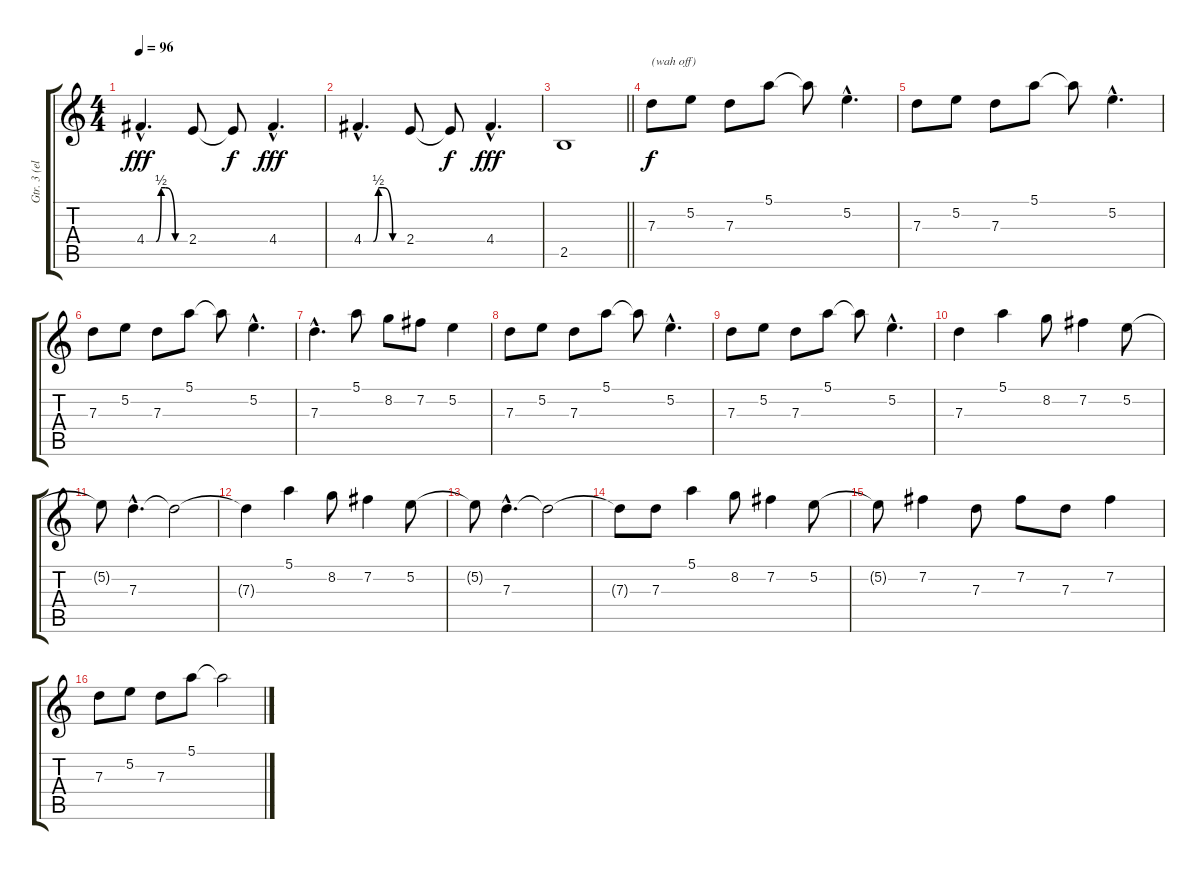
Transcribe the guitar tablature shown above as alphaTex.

\track ("Gtr. 3 (elec.)" "Gtr. 3 (el") {instrument overdrivenguitar}
\staff {score tabs}
\tuning (E4 B3 G3 D3 A2 E2) {hide}
\ts (4 4)
\tempo 96
\clef g2
\ks c
4.4{be (custom 0 0 15 0 23 2 30 2 45 0 60 0) hac}.4{d dy fff} 2.4.8 2.4{t}.8{dy f} 4.4{hac}.4{d dy fff} |
4.4{be (custom 0 0 15 0 23 2 30 2 45 0 60 0) hac}.4{d} 2.4.8 2.4{t}.8{dy f} 4.4{hac}.4{d dy fff} |
\barLineRight lightlight
2.5.1 |
7.3.8{txt "(wah off)" dy f} 5.2.8 7.3.8 5.1.8 5.1{t}.8 5.2{hac}.4{d} |
7.3.8 5.2.8 7.3.8 5.1.8 5.1{t}.8 5.2{hac}.4{d} |
7.3.8 5.2.8 7.3.8 5.1.8 5.1{t}.8 5.2{hac}.4{d} |
7.3{hac}.4{d} 5.1.8 8.2.8 7.2.8 5.2.4 |
7.3.8 5.2.8 7.3.8 5.1.8 5.1{t}.8 5.2{hac}.4{d} |
7.3.8 5.2.8 7.3.8 5.1.8 5.1{t}.8 5.2{hac}.4{d} |
7.3.4 5.1.4 8.2.8 7.2.4 5.2.8 |
5.2{t}.8 7.3{hac}.4{d} 7.3{t}.2 |
7.3{t}.4 5.1.4 8.2.8 7.2.4 5.2.8 |
5.2{t}.8 7.3{hac}.4{d} 7.3{t}.2 |
7.3{t}.8 7.3.8 5.1.4 8.2.8 7.2.4 5.2.8 |
5.2{t}.8 7.2.4 7.3.8 7.2.8 7.3.8 7.2.4 |
7.3.8 5.2.8 7.3.8 5.1.8 5.1{t}.2
